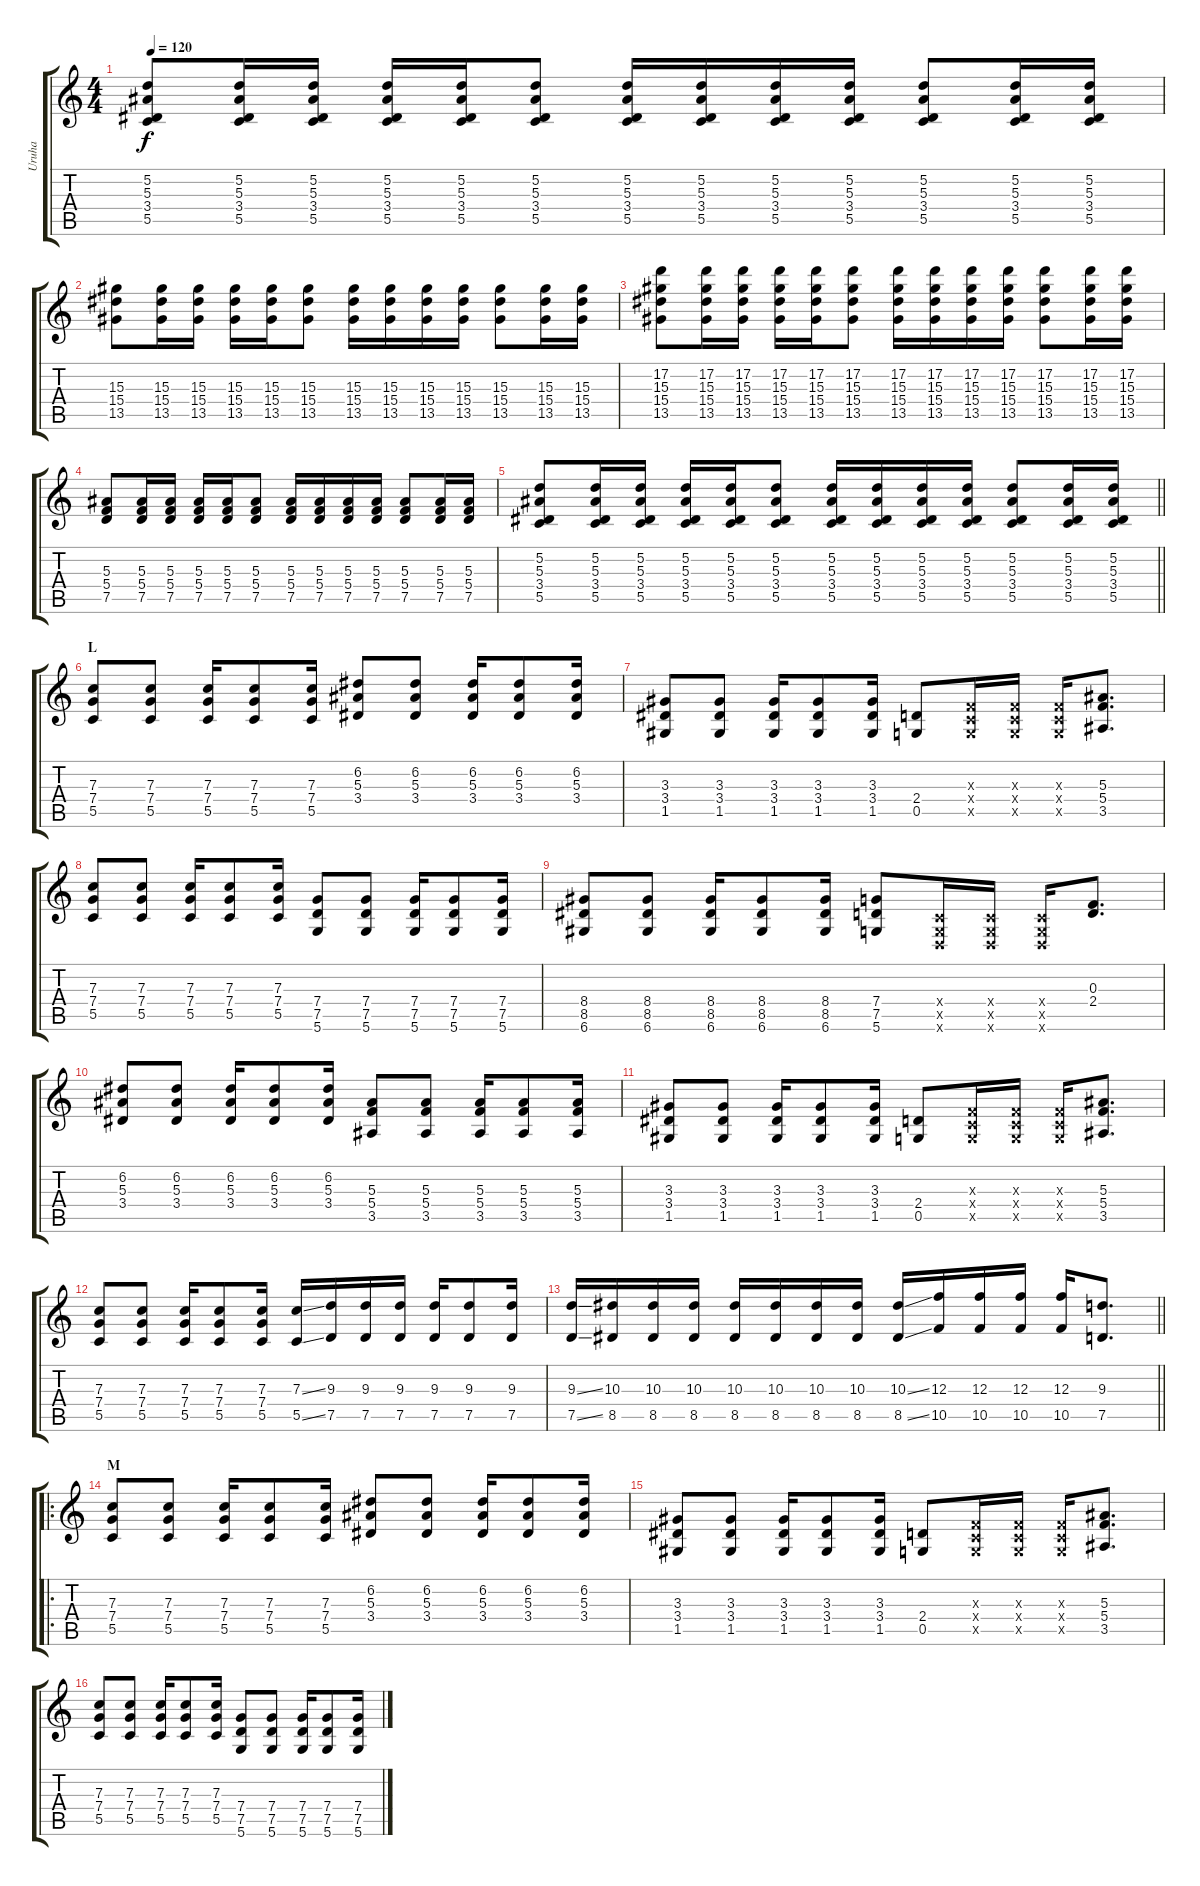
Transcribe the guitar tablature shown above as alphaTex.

\track ("Uruha" "Uruha") {instrument distortionguitar}
\staff {score tabs}
\tuning (D4 A3 F3 C3 G2 D2) {hide}
\ts (4 4)
\tempo 120
\clef g2
\ks c
(5.2 5.3 3.4 5.5).8{dy f} (5.2 5.3 3.4 5.5).16 (5.2 5.3 3.4 5.5).16 (5.2 5.3 3.4 5.5).16 (5.2 5.3 3.4 5.5).16 (5.2 5.3 3.4 5.5).8 (5.2 5.3 3.4 5.5).16 (5.2 5.3 3.4 5.5).16 (5.2 5.3 3.4 5.5).16 (5.2 5.3 3.4 5.5).16 (5.2 5.3 3.4 5.5).8 (5.2 5.3 3.4 5.5).16 (5.2 5.3 3.4 5.5).16 |
(15.3 15.4 13.5).8 (15.3 15.4 13.5).16 (15.3 15.4 13.5).16 (15.3 15.4 13.5).16 (15.3 15.4 13.5).16 (15.3 15.4 13.5).8 (15.3 15.4 13.5).16 (15.3 15.4 13.5).16 (15.3 15.4 13.5).16 (15.3 15.4 13.5).16 (15.3 15.4 13.5).8 (15.3 15.4 13.5).16 (15.3 15.4 13.5).16 |
(17.2 15.3 15.4 13.5).8 (17.2 15.3 15.4 13.5).16 (17.2 15.3 15.4 13.5).16 (17.2 15.3 15.4 13.5).16 (17.2 15.3 15.4 13.5).16 (17.2 15.3 15.4 13.5).8 (17.2 15.3 15.4 13.5).16 (17.2 15.3 15.4 13.5).16 (17.2 15.3 15.4 13.5).16 (17.2 15.3 15.4 13.5).16 (17.2 15.3 15.4 13.5).8 (17.2 15.3 15.4 13.5).16 (17.2 15.3 15.4 13.5).16 |
(5.3 5.4 7.5).8 (5.3 5.4 7.5).16 (5.3 5.4 7.5).16 (5.3 5.4 7.5).16 (5.3 5.4 7.5).16 (5.3 5.4 7.5).8 (5.3 5.4 7.5).16 (5.3 5.4 7.5).16 (5.3 5.4 7.5).16 (5.3 5.4 7.5).16 (5.3 5.4 7.5).8 (5.3 5.4 7.5).16 (5.3 5.4 7.5).16 |
\barLineRight lightlight
(5.2 5.3 3.4 5.5).8 (5.2 5.3 3.4 5.5).16 (5.2 5.3 3.4 5.5).16 (5.2 5.3 3.4 5.5).16 (5.2 5.3 3.4 5.5).16 (5.2 5.3 3.4 5.5).8 (5.2 5.3 3.4 5.5).16 (5.2 5.3 3.4 5.5).16 (5.2 5.3 3.4 5.5).16 (5.2 5.3 3.4 5.5).16 (5.2 5.3 3.4 5.5).8 (5.2 5.3 3.4 5.5).16 (5.2 5.3 3.4 5.5).16 |
\section ("" "L")
(7.3 7.4 5.5).8 (7.3 7.4 5.5).8 (7.3 7.4 5.5).16 (7.3 7.4 5.5).8 (7.3 7.4 5.5).16 (6.2 5.3 3.4).8 (6.2 5.3 3.4).8 (6.2 5.3 3.4).16 (6.2 5.3 3.4).8 (6.2 5.3 3.4).16 |
(3.3 3.4 1.5).8 (3.3 3.4 1.5).8 (3.3 3.4 1.5).16 (3.3 3.4 1.5).8 (3.3 3.4 1.5).16 (2.4 0.5).8 (0.3{x} 0.4{x} 0.5{x}).16 (0.3{x} 0.4{x} 0.5{x}).16 (0.3{x} 0.4{x} 0.5{x}).16 (5.3 5.4 3.5).8{d} |
(7.3 7.4 5.5).8 (7.3 7.4 5.5).8 (7.3 7.4 5.5).16 (7.3 7.4 5.5).8 (7.3 7.4 5.5).16 (7.4 7.5 5.6).8 (7.4 7.5 5.6).8 (7.4 7.5 5.6).16 (7.4 7.5 5.6).8 (7.4 7.5 5.6).16 |
(8.4 8.5 6.6).8 (8.4 8.5 6.6).8 (8.4 8.5 6.6).16 (8.4 8.5 6.6).8 (8.4 8.5 6.6).16 (7.4 7.5 5.6).8 (0.4{x} 0.5{x} 0.6{x}).16 (0.4{x} 0.5{x} 0.6{x}).16 (0.4{x} 0.5{x} 0.6{x}).16 (0.3 2.4).8{d} |
(6.2 5.3 3.4).8 (6.2 5.3 3.4).8 (6.2 5.3 3.4).16 (6.2 5.3 3.4).8 (6.2 5.3 3.4).16 (5.3 5.4 3.5).8 (5.3 5.4 3.5).8 (5.3 5.4 3.5).16 (5.3 5.4 3.5).8 (5.3 5.4 3.5).16 |
(3.3 3.4 1.5).8 (3.3 3.4 1.5).8 (3.3 3.4 1.5).16 (3.3 3.4 1.5).8 (3.3 3.4 1.5).16 (2.4 0.5).8 (0.3{x} 0.4{x} 0.5{x}).16 (0.3{x} 0.4{x} 0.5{x}).16 (0.3{x} 0.4{x} 0.5{x}).16 (5.3 5.4 3.5).8{d} |
(7.3 7.4 5.5).8 (7.3 7.4 5.5).8 (7.3 7.4 5.5).16 (7.3 7.4 5.5).8 (7.3 7.4 5.5).16 (7.3{ss} 5.5{ss}).16 (9.3 7.5).16 (9.3 7.5).16 (9.3 7.5).16 (9.3 7.5).16 (9.3 7.5).8 (9.3 7.5).16 |
\barLineRight lightlight
(9.3{ss} 7.5{ss}).16 (10.3 8.5).16 (10.3 8.5).16 (10.3 8.5).16 (10.3 8.5).16 (10.3 8.5).16 (10.3 8.5).16 (10.3 8.5).16 (10.3{ss} 8.5{ss}).16 (12.3 10.5).16 (12.3 10.5).16 (12.3 10.5).16 (12.3 10.5).16 (9.3 7.5).8{d} |
\ro
\section ("" "M")
(7.3 7.4 5.5).8 (7.3 7.4 5.5).8 (7.3 7.4 5.5).16 (7.3 7.4 5.5).8 (7.3 7.4 5.5).16 (6.2 5.3 3.4).8 (6.2 5.3 3.4).8 (6.2 5.3 3.4).16 (6.2 5.3 3.4).8 (6.2 5.3 3.4).16 |
(3.3 3.4 1.5).8 (3.3 3.4 1.5).8 (3.3 3.4 1.5).16 (3.3 3.4 1.5).8 (3.3 3.4 1.5).16 (2.4 0.5).8 (0.3{x} 0.4{x} 0.5{x}).16 (0.3{x} 0.4{x} 0.5{x}).16 (0.3{x} 0.4{x} 0.5{x}).16 (5.3 5.4 3.5).8{d} |
(7.3 7.4 5.5).8 (7.3 7.4 5.5).8 (7.3 7.4 5.5).16 (7.3 7.4 5.5).8 (7.3 7.4 5.5).16 (7.4 7.5 5.6).8 (7.4 7.5 5.6).8 (7.4 7.5 5.6).16 (7.4 7.5 5.6).8 (7.4 7.5 5.6).16
